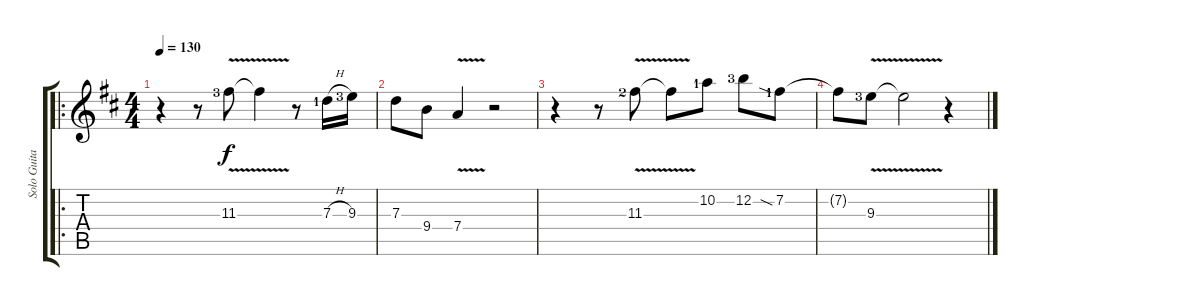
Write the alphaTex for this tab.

\track ("Solo Guitar" "Solo Guita") {instrument distortionguitar}
\staff {score tabs}
\tuning (E4 B3 G3 D3 A2 E2) {hide}
\ro
\ts (4 4)
\tempo 130
\clef g2
\ks d
r.4{dy f instrument distortionguitar} r.8 11.3{v lf 4}.8 11.3{t}.4 r.8 7.3{h lf 2}.16 9.3{lf 4}.16 |
7.3.8 9.4.8 7.4{v}.4 r.2 |
r.4 r.8 11.3{v lf 3}.8 11.3{t}.8 10.2{lf 2}.8 12.2{lf 4}.8 7.2{sia lf 2}.8 |
7.2{t}.8 9.3{v lf 4}.8 9.3{t}.2 r.4
